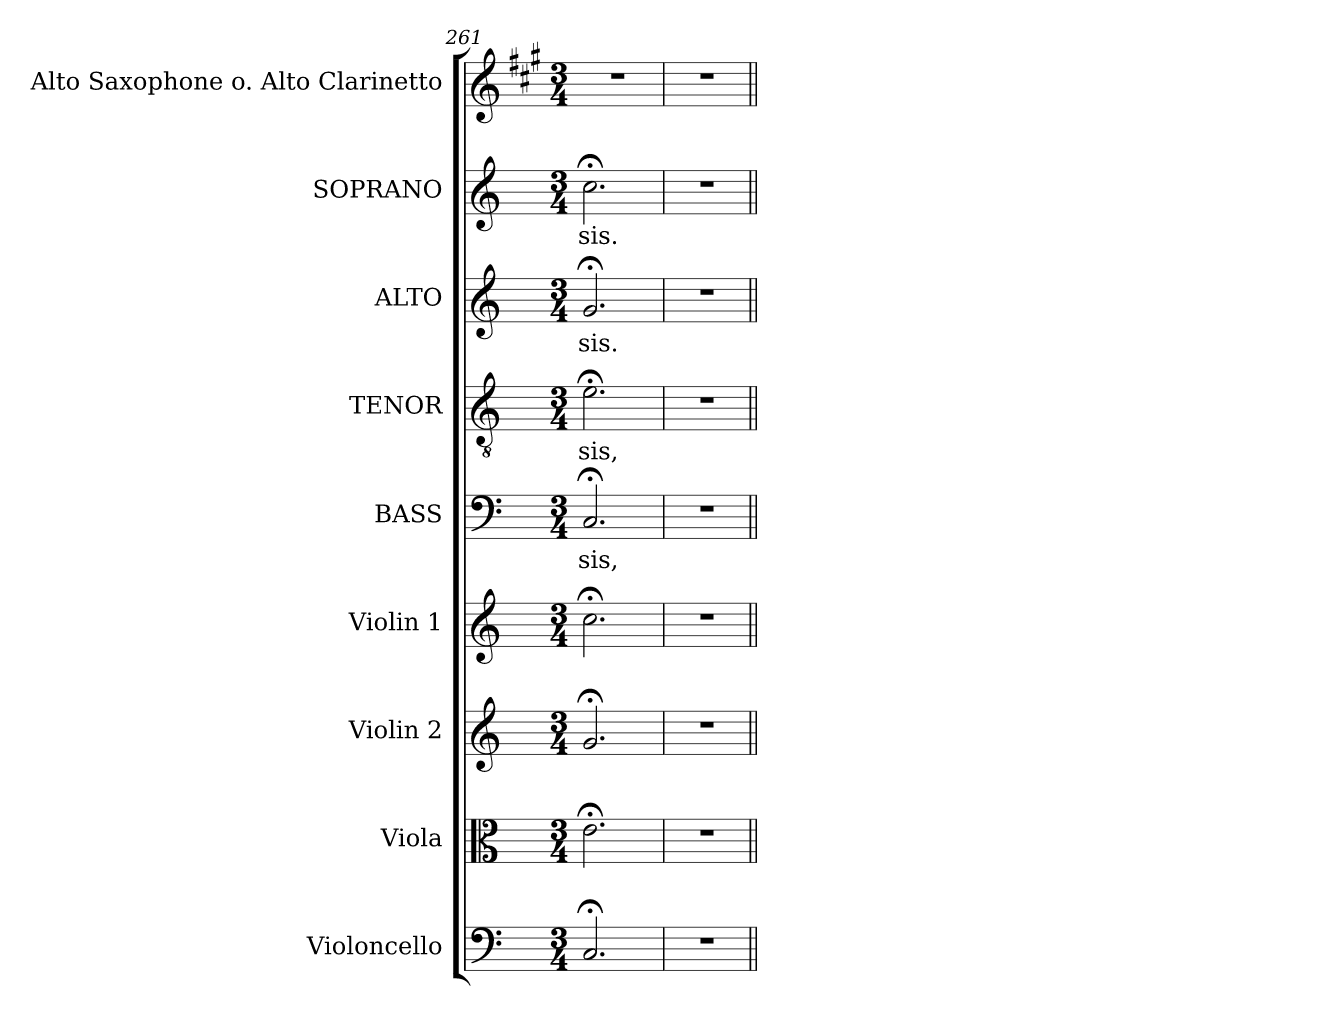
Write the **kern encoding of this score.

**kern	**kern	**kern	**kern	**kern	**text	**kern	**text	**kern	**text	**kern	**text	**kern
*part9	*part8	*part7	*part6	*part5	*part5	*part4	*part4	*part3	*part3	*part2	*part2	*part1
*staff9	*staff8	*staff7	*staff6	*staff5	*staff5	*staff4	*staff4	*staff3	*staff3	*staff2	*staff2	*staff1
*I"Violoncello	*I"Viola	*I"Violin 2	*I"Violin 1	*I"BASS	*	*I"TENOR	*	*I"ALTO	*	*I"SOPRANO	*	*I"Alto Saxophone o. Alto Clarinetto
*I'Vc.	*I'Vla.	*I'Vln. 2	*I'Vln. 1	*I'B.	*	*I'T.	*	*I'A.	*	*I'S.	*	*I'Alto Sax. o. Alto Clar.
*clefF4	*clefC3	*clefG2	*clefG2	*clefF4	*	*clefGv2	*	*clefG2	*	*clefG2	*	*clefG2
*	*	*	*	*	*	*ITrd7c12	*	*	*	*	*	*ITrd5c9
*k[]	*k[]	*k[]	*k[]	*k[]	*	*k[]	*	*k[]	*	*k[]	*	*k[]
*C:	*C:	*C:	*C:	*C:	*	*C:	*	*C:	*	*C:	*	*C:
*M3/4	*M3/4	*M3/4	*M3/4	*M3/4	*	*M3/4	*	*M3/4	*	*M3/4	*	*M3/4
=261	=261	=261	=261	=261	=261	=261	=261	=261	=261	=261	=261	=261
!	!	!	!	!	!LO:LY:b:color=#000000	!	!	!	!	!	!	!
!	!	!	!	!	!	!	!LO:LY:b:color=#000000	!	!	!	!	!
!	!	!	!	!	!	!	!	!	!LO:LY:b:color=#000000	!	!	!
!	!	!	!	!	!	!	!	!	!	!	!LO:LY:b:color=#000000	!LO:N:vis=1
2.C;i/	2.e;i\	2.g;i/	2.cc;i\	2.C;i/	-sis,	2.E;i\	-sis,	2.g;i/	-sis.	2.cc;i\	-sis.	2.r
=262	=262	=262	=262	=262	=262	=262	=262	=262	=262	=262	=262	=262
!LO:N:vis=1	!LO:N:vis=1	!LO:N:vis=1	!LO:N:vis=1	!LO:N:vis=1	!	!LO:N:vis=1	!	!LO:N:vis=1	!	!LO:N:vis=1	!	!LO:N:vis=1
2.r	2.r	2.r	2.r	2.r	.	2.r	.	2.r	.	2.r	.	2.r
=||	=||	=||	=||	=||	=||	=||	=||	=||	=||	=||	=||	=||
*-	*-	*-	*-	*-	*-	*-	*-	*-	*-	*-	*-	*-
